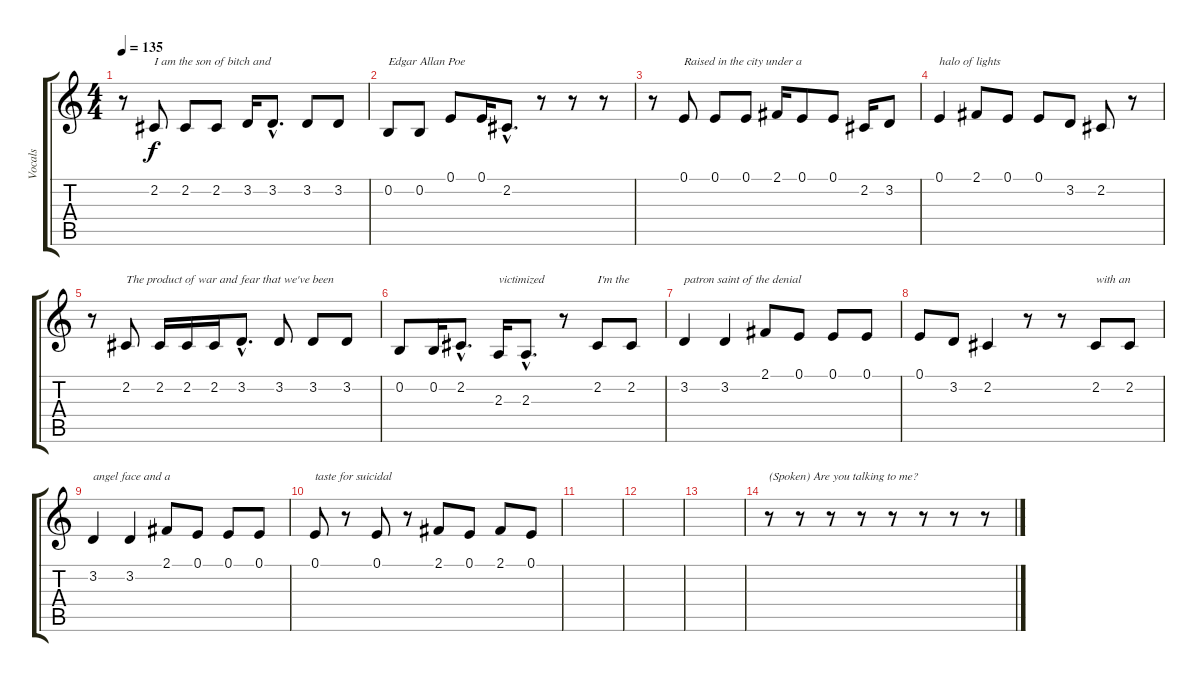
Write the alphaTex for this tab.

\track ("Vocals" "Vocals") {instrument tenorsax}
\staff {score tabs}
\tuning (E4 B3 G3 D3 A2 E2) {hide}
\ts (4 4)
\tempo 135
\clef g2
\ks c
r.8{dy f} 2.2.8{txt "I am the son of bitch and"} 2.2.8 2.2.8 3.2.16 3.2{hac}.8{d} 3.2.8 3.2.8 |
0.2.8{txt "Edgar Allan Poe"} 0.2.8 0.1.8 0.1.16 2.2{hac}.8{d} r.8 r.8 r.8 |
r.8 0.1.8{txt "Raised in the city under a"} 0.1.8 0.1.8 2.1.16 0.1.8 0.1.8 2.2.16 3.2.8 |
0.1.4{txt "halo of lights"} 2.1.8 0.1.8 0.1.8 3.2.8 2.2.8 r.8 |
r.8 2.2.8{txt "The product of war and fear that we've been"} 2.2.16 2.2.16 2.2.16 3.2{hac}.8{d} 3.2.8 3.2.8 3.2.8 |
0.2.8 0.2.16 2.2{hac}.8{d} 2.3.16{txt "victimized"} 2.3{hac}.8{d} r.8 2.2.8{txt "I'm the"} 2.2.8 |
3.2.4{txt "patron saint of the denial"} 3.2.4 2.1.8 0.1.8 0.1.8 0.1.8 |
0.1.8 3.2.8 2.2.4 r.8 r.8 2.2.8{txt "with an"} 2.2.8 |
3.2.4{txt "angel face and a"} 3.2.4 2.1.8 0.1.8 0.1.8 0.1.8 |
0.1.8{txt "taste for suicidal"} r.8 0.1.8 r.8 2.1.8 0.1.8 2.1.8 0.1.8 |
|
|
|
r.8{txt "(Spoken) Are you talking to me?"} r.8 r.8 r.8 r.8 r.8 r.8 r.8
